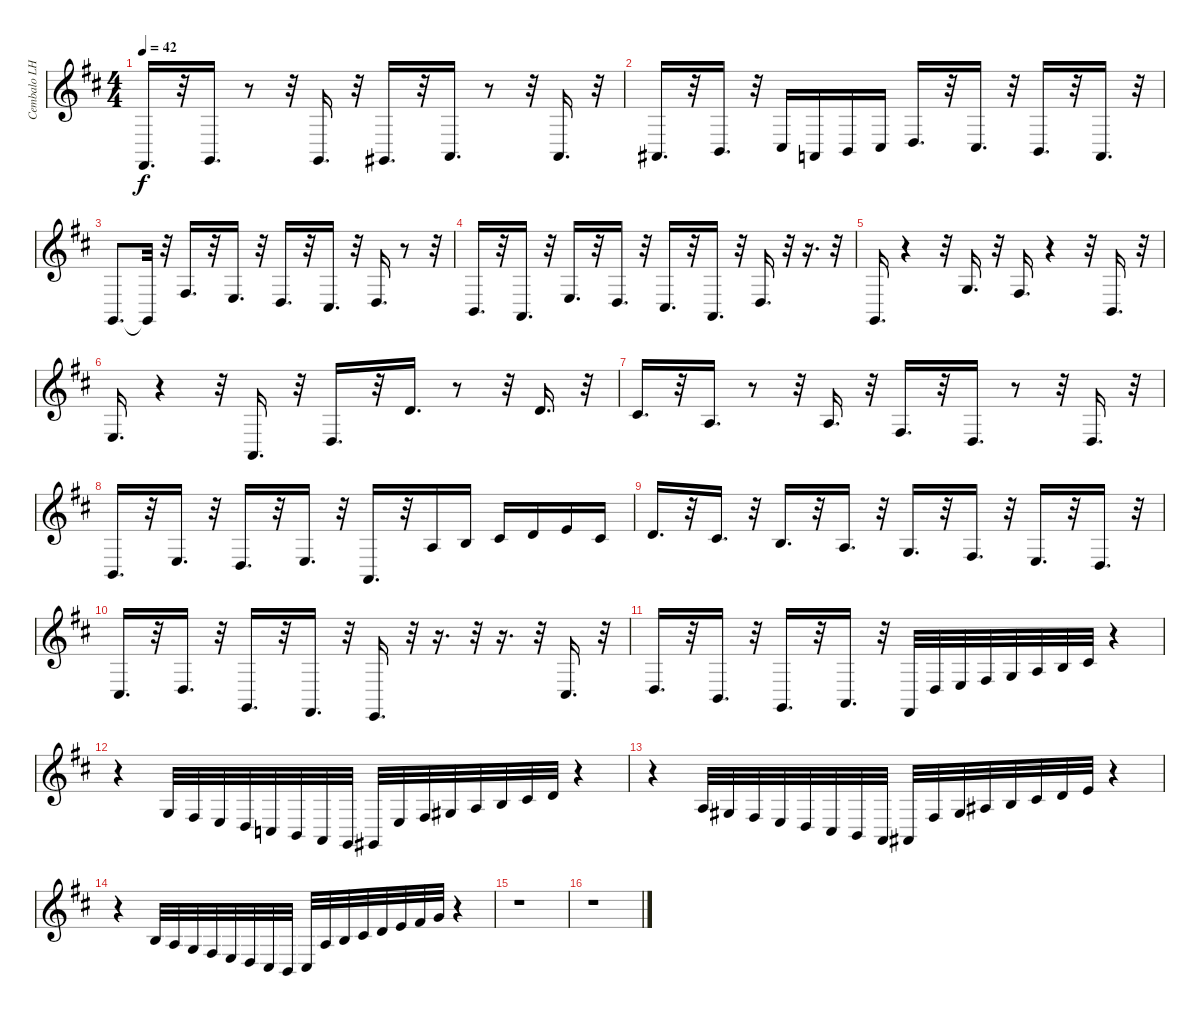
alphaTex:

\track ("Cembalo LH" "Cembalo LH") {mute instrument acousticgrandpiano}
\staff {score}
\tuning (E4 B3 G3 D3 A2 E2) {hide}
\ts (4 4)
\tempo 42
\clef g2
\ks d
2.6.16{d dy f} r.32 3.6.16{d} r.8 r.32 3.6.16{d} r.32 4.6.16{d} r.32 0.5.16{d} r.8 r.32 0.5.16{d} r.32 |
1.5.16{d} r.32 2.5.16{d} r.32 4.5.16 0.5.16 2.5.16 4.5.16 0.4.16{d} r.32 4.5.16{d} r.32 2.5.16{d} r.32 0.5.16{d} r.32 |
3.6.8{d} 3.6{t}.32 r.32 4.4.16{d} r.32 2.4.16{d} r.32 0.4.16{d} r.32 4.5.16{d} r.32 0.4.16{d} r.8 r.32 |
2.5.16{d} r.32 0.5.16{d} r.32 2.4.16{d} r.32 0.4.16{d} r.32 4.5.16{d} r.32 0.5.16{d} r.32 0.4.16{d} r.32 r.16{d} r.32 |
3.6.16{d} r.4 r.32 0.3.16{d} r.32 4.4.16{d} r.4 r.32 2.5.16{d} r.32 |
2.4.16{d} r.4 r.32 0.5.16{d} r.32 0.4.16{d} r.32 3.2.16{d} r.8 r.32 3.2.16{d} r.32 |
2.2.16{d} r.32 2.3.16{d} r.8 r.32 2.3.16{d} r.32 4.4.16{d} r.32 0.4.16{d} r.8 r.32 0.4.16{d} r.32 |
2.5.16{d} r.32 2.4.16{d} r.32 0.4.16{d} r.32 2.4.16{d} r.32 0.5.16{d} r.32 2.3.16 0.2.16 2.2.16 3.2.16 0.1.16 2.2.16 |
3.2.16{d} r.32 2.2.16{d} r.32 0.2.16{d} r.32 2.3.16{d} r.32 0.3.16{d} r.32 4.4.16{d} r.32 2.4.16{d} r.32 0.4.16{d} r.32 |
4.5.16{d} r.32 0.4.16{d} r.32 3.6.16{d} r.32 2.6.16{d} r.32 0.6.16{d} r.32 r.16{d} r.32 r.16{d} r.32 4.5.16{d} r.32 |
0.4.16{d} r.32 2.5.16{d} r.32 3.6.16{d} r.32 0.5.16{d} r.32 2.6.32 0.4.32 2.4.32 4.4.32 0.3.32 2.3.32 0.2.32 2.2.32 r.4 |
r.4 0.3.32 4.4.32 2.4.32 0.4.32 3.5.32 2.5.32 0.5.32 3.6.32 4.6.32 2.4.32 4.4.32 1.3.32 2.3.32 0.2.32 2.2.32 3.2.32 r.4 |
r.4 2.3.32 1.3.32 4.4.32 2.4.32 0.4.32 4.5.32 2.5.32 0.5.32 1.5.32 4.4.32 1.3.32 3.3.32 0.2.32 2.2.32 3.2.32 0.1.32 r.4 |
r.4 0.2.32 2.3.32 0.3.32 4.4.32 2.4.32 0.4.32 4.5.32 2.5.32 4.5.32 2.3.32 0.2.32 2.2.32 3.2.32 0.1.32 2.1.32 3.1.32 r.4 |
r.1 |
r.1
